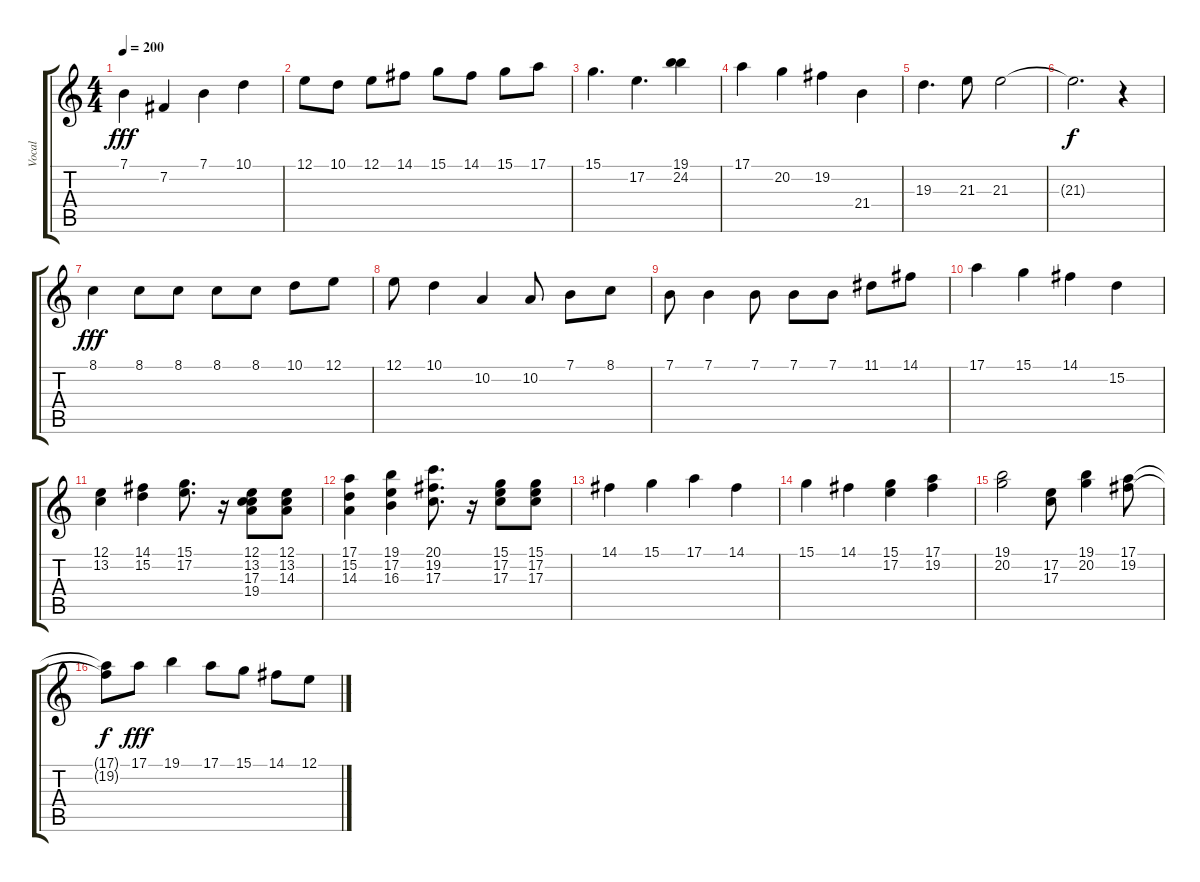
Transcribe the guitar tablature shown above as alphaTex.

\track ("Vocal" "Vocal") {instrument lead1square}
\staff {score tabs}
\tuning (E4 B3 G3 D3 A2 E2) {hide}
\ts (4 4)
\tempo 200
\clef g2
\ks c
7.1.4{dy fff} 7.2.4 7.1.4 10.1.4 |
12.1.8 10.1.8 12.1.8 14.1.8 15.1.8 14.1.8 15.1.8 17.1.8 |
15.1.4{d} 17.2.4{d} (19.1 24.2).4 |
17.1.4 20.2.4 19.2.4 21.4.4 |
19.3.4{d} 21.3.8 21.3.2 |
21.3{t}.2{d dy f} r.4 |
8.1.4{dy fff} 8.1.8 8.1.8 8.1.8 8.1.8 10.1.8 12.1.8 |
12.1.8 10.1.4 10.2.4 10.2.8 7.1.8 8.1.8 |
7.1.8 7.1.4 7.1.8 7.1.8 7.1.8 11.1.8 14.1.8 |
17.1.4 15.1.4 14.1.4 15.2.4 |
(12.1 13.2).4 (14.1 15.2).4 (15.1 17.2).8{d} r.16 (12.1 13.2 17.3 19.4).8 (12.1 13.2 14.3).8 |
(17.1 15.2 14.3).4 (19.1 17.2 16.3).4 (20.1 19.2 17.3).8{d} r.16 (15.1 17.2 17.3).8 (15.1 17.2 17.3).8 |
14.1.4 15.1.4 17.1.4 14.1.4 |
15.1.4 14.1.4 (15.1 17.2).4 (17.1 19.2).4 |
(19.1 20.2).2 (17.2 17.3).8 (19.1 20.2).4 (17.1 19.2).8 |
(17.1{t} 19.2{t}).8{dy f} 17.1.8{dy fff} 19.1.4 17.1.8 15.1.8 14.1.8 12.1.8
